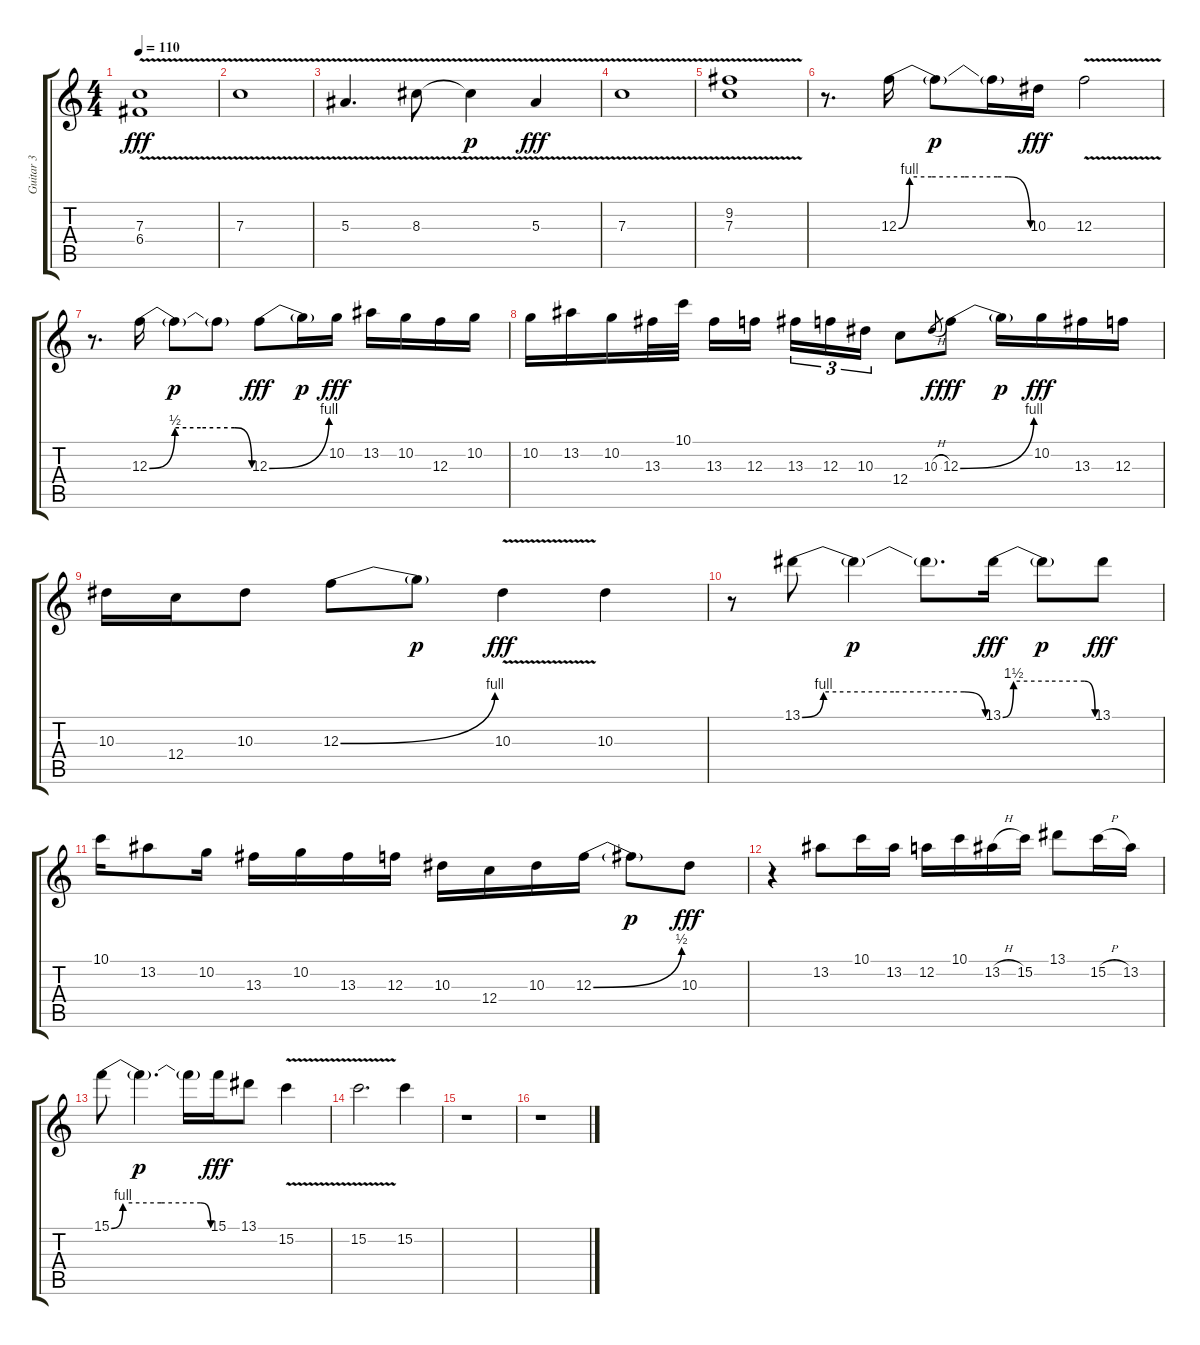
\track ("Guitar 3" "Guitar 3") {instrument distortionguitar}
\staff {score tabs}
\tuning (D4 A3 F3 C3 G2 C2) {hide}
\ts (4 4)
\tempo 110
\clef g2
\ks c
(7.3{v} 6.4{v}).1{dy fff} |
7.3{v}.1 |
5.3{v}.4{d} 8.3{v}.8 8.3{v t}.4{dy p} 5.3{v}.4{dy fff} |
7.3{v}.1 |
(9.2{v} 7.3{v}).1 |
r.8{d} 12.3{be (custom 0 0 5 4 15 4 30 4 45 4 50 4 60 0)}.16 12.3{t}.8{dy p} 12.3{t}.16 10.3.16{dy fff} 12.3{v}.2 |
r.8{d} 12.3{be (custom 0 0 15 2 30 2 50 2 60 0)}.16 12.3{t}.8{dy p} 12.3{t}.8 12.3{be (bend 0 0 60 4)}.8{dy fff} 12.3{t}.16{dy p} 10.2.16{dy fff} 13.2.16 10.2.16 12.3.16 10.2.16 |
10.2.16 13.2.16 10.2.16 13.3.32 10.1.32 13.3.16 12.3.16 13.3.16{tu (3 2)} 12.3.16{tu (3 2)} 10.3.16{tu (3 2)} 12.4.8 10.3{h}.8{gr dy f} 12.3{be (bend 0 0 60 4)}.8{dy fff} 12.3{t}.16{dy p} 10.2.16{dy fff} 13.3.16 12.3.16 |
10.3.16 12.4.16 10.3.8 12.3{be (bend 0 0 60 4)}.8 12.3{t}.8{dy p} 10.3{v}.4{dy fff} 10.3.4 |
r.8 13.1{be (custom 0 0 7 4 30 4 53 4 60 0)}.8 13.1{t}.4{dy p} 13.1{t}.8{d} 13.1{be (custom 0 0 7 6 30 6 53 6 60 0)}.16{dy fff} 13.1{t}.8{dy p} 13.1.8{dy fff} |
10.1.16 13.2.8 10.2.16 13.3.16 10.2.16 13.3.16 12.3.16 10.3.16 12.4.16 10.3.16 12.3{be (bend 0 0 60 2)}.16 12.3{t}.8{dy p} 10.3.8{dy fff} |
r.4 13.2.8 10.1.16 13.2.16 12.2.16 10.1.16 13.2{h}.16 15.2.16 13.1.8 15.2{h}.16 13.2.16 |
15.1{be (custom 0 0 7 4 30 4 54 4 60 0)}.8 15.1{t}.4{d dy p} 15.1{t}.16 15.1.16{dy fff} 13.1.8 15.2{v}.4 |
15.2{v}.2{d} 15.2.4 |
r.1 |
r.1
